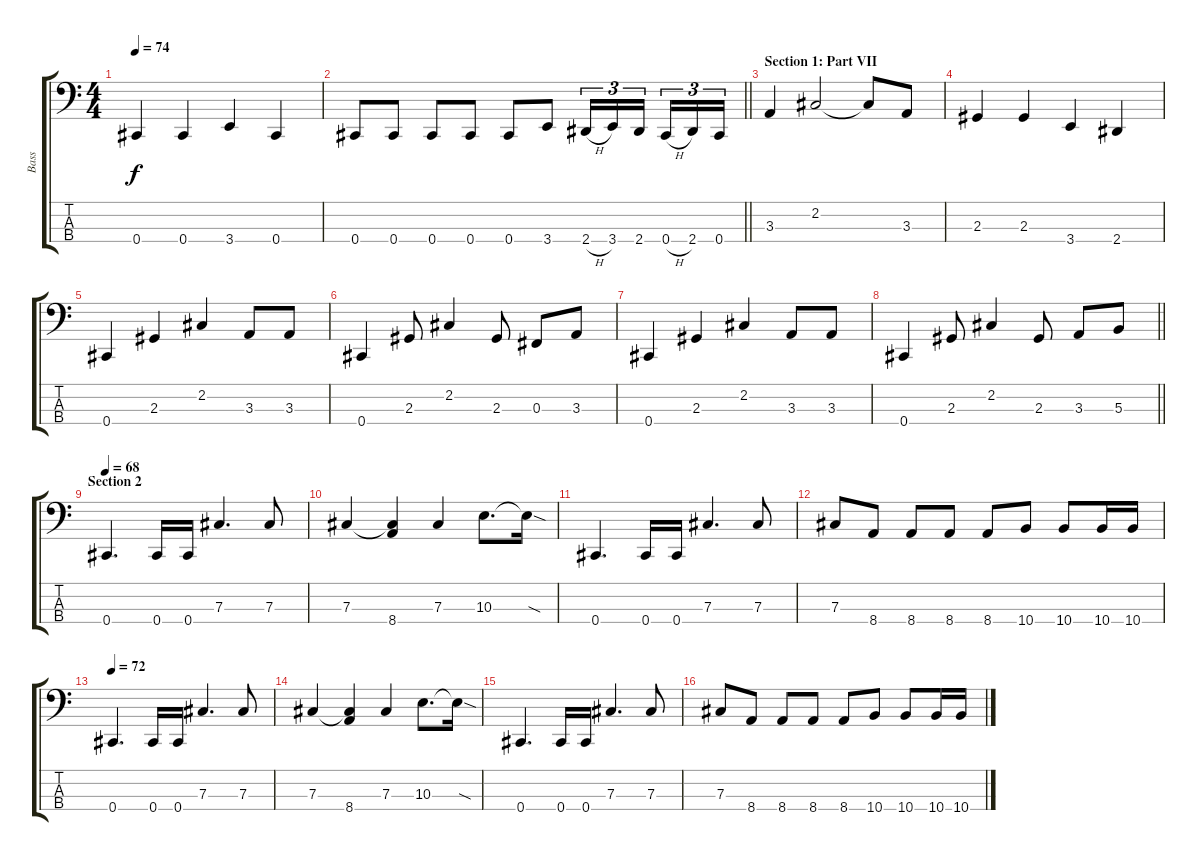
\track ("Bass" "Bass") {instrument electricbasspick}
\staff {score tabs}
\tuning (E2 B1 Gb1 Db1) {hide}
\ts (4 4)
\tempo 74
\clef f4
\ks c
0.4.4{dy f} 0.4.4 3.4.4 0.4.4 |
\barLineRight lightlight
0.4.8 0.4.8 0.4.8 0.4.8 0.4.8 3.4.8 2.4{h}.16{tu (3 2)} 3.4.16{tu (3 2)} 2.4.16{tu (3 2) beam splitsecondary} 0.4{h}.16{tu (3 2)} 2.4.16{tu (3 2)} 0.4.16{tu (3 2)} |
\section ("" "Section 1: Part VII")
3.3.4 2.2.2 2.2{t}.8 3.3.8 |
2.3.4 2.3.4 3.4.4 2.4.4 |
0.4.4 2.3.4 2.2.4 3.3.8 3.3.8 |
0.4.4 2.3.8 2.2.4 2.3.8 0.3.8 3.3.8 |
0.4.4 2.3.4 2.2.4 3.3.8 3.3.8 |
\barLineRight lightlight
0.4.4 2.3.8 2.2.4 2.3.8 3.3.8 5.3.8 |
\section ("" "Section 2")
\tempo 68
0.4.4{d} 0.4.16 0.4.16 7.3.4{d} 7.3.8 |
7.3.4 (7.3{t} 8.4).4 7.3.4 10.3.8{d} 10.3{sod t}.16 |
0.4.4{d} 0.4.16 0.4.16 7.3.4{d} 7.3.8 |
7.3.8 8.4.8 8.4.8 8.4.8 8.4.8 10.4.8 10.4.8 10.4.16 10.4.16 |
\tempo 72
0.4.4{d} 0.4.16 0.4.16 7.3.4{d} 7.3.8 |
7.3.4 (7.3{t} 8.4).4 7.3.4 10.3.8{d} 10.3{sod t}.16 |
0.4.4{d} 0.4.16 0.4.16 7.3.4{d} 7.3.8 |
7.3.8 8.4.8 8.4.8 8.4.8 8.4.8 10.4.8 10.4.8 10.4.16 10.4.16
